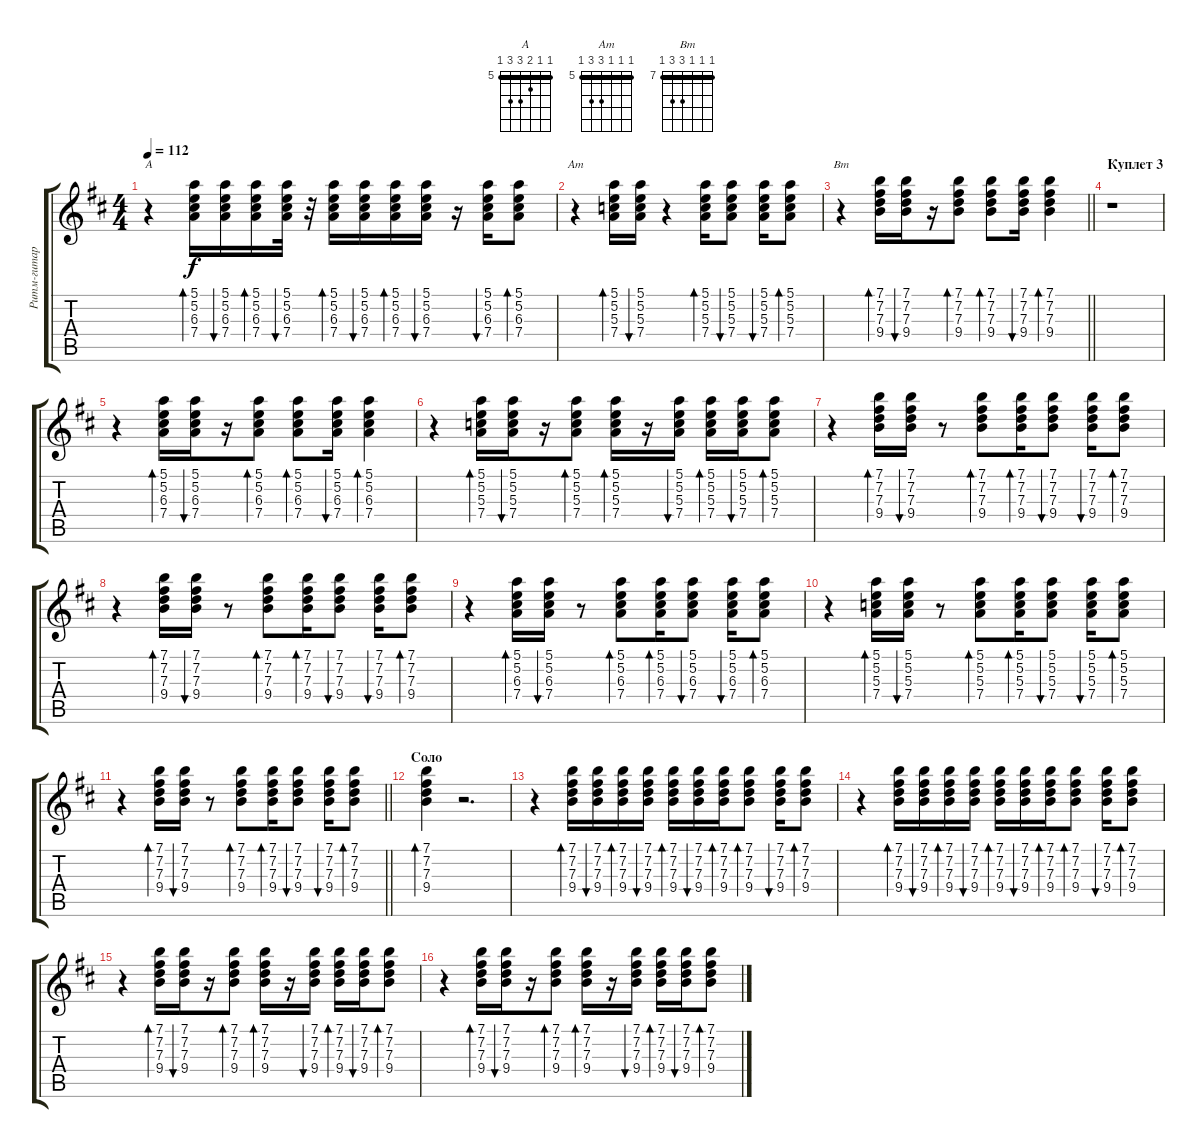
\track ("Ритм-гитара (А.Макаревич)" "Ритм-гитар") {instrument electricguitarclean}
\staff {score tabs}
\tuning (E4 B3 G3 D3 A2 E2) {hide}
\chord ("A" 5 5 6 7 7 5) {firstfret 5 barre 5}
\chord ("Am" 5 5 5 7 7 5) {firstfret 5 barre 5}
\chord ("Bm" 7 7 7 9 9 7) {firstfret 7 barre 7}
\ts (4 4)
\tempo 112
\clef g2
\ks bminor
r.4{ch "A" dy f} (5.1 5.2 6.3 7.4).16{bd 30} (5.1 5.2 6.3 7.4).16{bu 30} (5.1 5.2 6.3 7.4).16{bd 30} (5.1 5.2 6.3 7.4).32{bu 30} r.32 (5.1 5.2 6.3 7.4).16{bd 30} (5.1 5.2 6.3 7.4).16{bu 30} (5.1 5.2 6.3 7.4).16{bd 30} (5.1 5.2 6.3 7.4).16{bu 30} r.16 (5.1 5.2 6.3 7.4).16{bu 30} (5.1 5.2 6.3 7.4).8{bd 30} |
r.4{ch "Am"} (5.1 5.2 5.3 7.4).16{bd 30} (5.1 5.2 5.3 7.4).16{bu 30} r.4 (5.1 5.2 5.3 7.4).16{bd 30} (5.1 5.2 5.3 7.4).8{bu 30} (5.1 5.2 5.3 7.4).16{bu 30} (5.1 5.2 5.3 7.4).8{bd 30} |
\barLineRight lightlight
r.4{ch "Bm"} (7.1 7.2 7.3 9.4).16{bd 30} (7.1 7.2 7.3 9.4).16{bu 30} r.16 (7.1 7.2 7.3 9.4).8{bd 30} (7.1 7.2 7.3 9.4).8{bd 30} (7.1 7.2 7.3 9.4).16{bu 30} (7.1 7.2 7.3 9.4).4{bd 30} |
\section ("" "Куплет 3")
r.1 |
r.4 (5.1 5.2 6.3 7.4).16{bd 30} (5.1 5.2 6.3 7.4).16{bu 30} r.16 (5.1 5.2 6.3 7.4).8{bd 30} (5.1 5.2 6.3 7.4).8{bd 30} (5.1 5.2 6.3 7.4).16{bu 30} (5.1 5.2 6.3 7.4).4{bd 30} |
r.4 (5.1 5.2 5.3 7.4).16{bd 30} (5.1 5.2 5.3 7.4).16{bu 30} r.16 (5.1 5.2 5.3 7.4).8{bd 30} (5.1 5.2 5.3 7.4).16{bd 30} r.16 (5.1 5.2 5.3 7.4).16{bu 30} (5.1 5.2 5.3 7.4).16{bd 30} (5.1 5.2 5.3 7.4).16{bu 30} (5.1 5.2 5.3 7.4).8{bd 30} |
r.4 (7.1 7.2 7.3 9.4).16{bd 30} (7.1 7.2 7.3 9.4).16{bu 30} r.8 (7.1 7.2 7.3 9.4).8{bd 30} (7.1 7.2 7.3 9.4).16{bd 30} (7.1 7.2 7.3 9.4).8{bu 30} (7.1 7.2 7.3 9.4).16{bu 30} (7.1 7.2 7.3 9.4).8{bd 30} |
r.4 (7.1 7.2 7.3 9.4).16{bd 30} (7.1 7.2 7.3 9.4).16{bu 30} r.8 (7.1 7.2 7.3 9.4).8{bd 30} (7.1 7.2 7.3 9.4).16{bd 30} (7.1 7.2 7.3 9.4).8{bu 30} (7.1 7.2 7.3 9.4).16{bu 30} (7.1 7.2 7.3 9.4).8{bd 30} |
r.4 (5.1 5.2 6.3 7.4).16{bd 30} (5.1 5.2 6.3 7.4).16{bu 30} r.8 (5.1 5.2 6.3 7.4).8{bd 30} (5.1 5.2 6.3 7.4).16{bd 30} (5.1 5.2 6.3 7.4).8{bu 30} (5.1 5.2 6.3 7.4).16{bu 30} (5.1 5.2 6.3 7.4).8{bd 30} |
r.4 (5.1 5.2 5.3 7.4).16{bd 30} (5.1 5.2 5.3 7.4).16{bu 30} r.8 (5.1 5.2 5.3 7.4).8{bd 30} (5.1 5.2 5.3 7.4).16{bd 30} (5.1 5.2 5.3 7.4).8{bu 30} (5.1 5.2 5.3 7.4).16{bu 30} (5.1 5.2 5.3 7.4).8{bd 30} |
\barLineRight lightlight
r.4 (7.1 7.2 7.3 9.4).16{bd 30} (7.1 7.2 7.3 9.4).16{bu 30} r.8 (7.1 7.2 7.3 9.4).8{bd 30} (7.1 7.2 7.3 9.4).16{bd 30} (7.1 7.2 7.3 9.4).8{bu 30} (7.1 7.2 7.3 9.4).16{bu 30} (7.1 7.2 7.3 9.4).8{bd 30} |
\section ("" "Соло")
(7.1 7.2 7.3 9.4).4{bd 30} r.2{d} |
r.4{volume 4} (7.1 7.2 7.3 9.4).16{bd 30} (7.1 7.2 7.3 9.4).16{bu 30} (7.1 7.2 7.3 9.4).16{bd 30} (7.1 7.2 7.3 9.4).16{bu 30} (7.1 7.2 7.3 9.4).16{bd 30} (7.1 7.2 7.3 9.4).16{bu 30} (7.1 7.2 7.3 9.4).16{bd 30} (7.1 7.2 7.3 9.4).8{bd 30} (7.1 7.2 7.3 9.4).16{bu 30} (7.1 7.2 7.3 9.4).8{bd 30} |
r.4 (7.1 7.2 7.3 9.4).16{bd 30} (7.1 7.2 7.3 9.4).16{bu 30} (7.1 7.2 7.3 9.4).16{bd 30} (7.1 7.2 7.3 9.4).16{bu 30} (7.1 7.2 7.3 9.4).16{bd 30} (7.1 7.2 7.3 9.4).16{bu 30} (7.1 7.2 7.3 9.4).16{bd 30} (7.1 7.2 7.3 9.4).8{bd 30} (7.1 7.2 7.3 9.4).16{bu 30} (7.1 7.2 7.3 9.4).8{bd 30} |
r.4 (7.1 7.2 7.3 9.4).16{bd 30} (7.1 7.2 7.3 9.4).16{bu 30} r.16 (7.1 7.2 7.3 9.4).8{bd 30} (7.1 7.2 7.3 9.4).16{bd 30} r.16 (7.1 7.2 7.3 9.4).16{bu 30} (7.1 7.2 7.3 9.4).16{bd 30} (7.1 7.2 7.3 9.4).16{bu 30} (7.1 7.2 7.3 9.4).8{bd 30} |
r.4 (7.1 7.2 7.3 9.4).16{bd 30} (7.1 7.2 7.3 9.4).16{bu 30} r.16 (7.1 7.2 7.3 9.4).8{bd 30} (7.1 7.2 7.3 9.4).16{bd 30} r.16 (7.1 7.2 7.3 9.4).16{bu 30} (7.1 7.2 7.3 9.4).16{bd 30} (7.1 7.2 7.3 9.4).16{bu 30} (7.1 7.2 7.3 9.4).8{bd 30}
